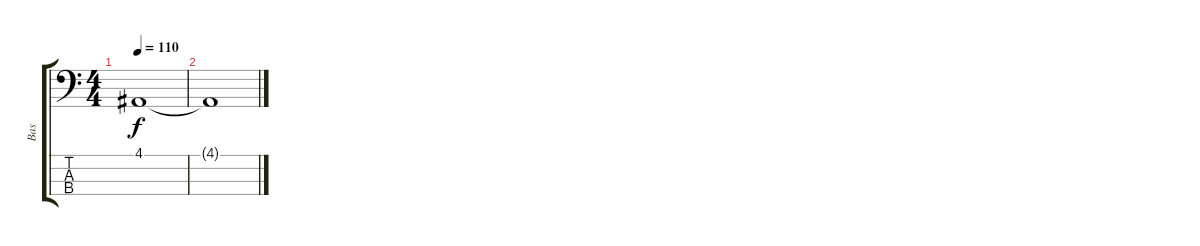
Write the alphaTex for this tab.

\track ("Bas" "Bas") {instrument electricbassfinger}
\staff {score tabs}
\tuning (Gb1 Db1 Ab0 Eb0) {hide}
\ts (4 4)
\tempo 110
\clef f4
\ks c
4.1{t}.1{dy f volume 0} |
4.1{t}.1
